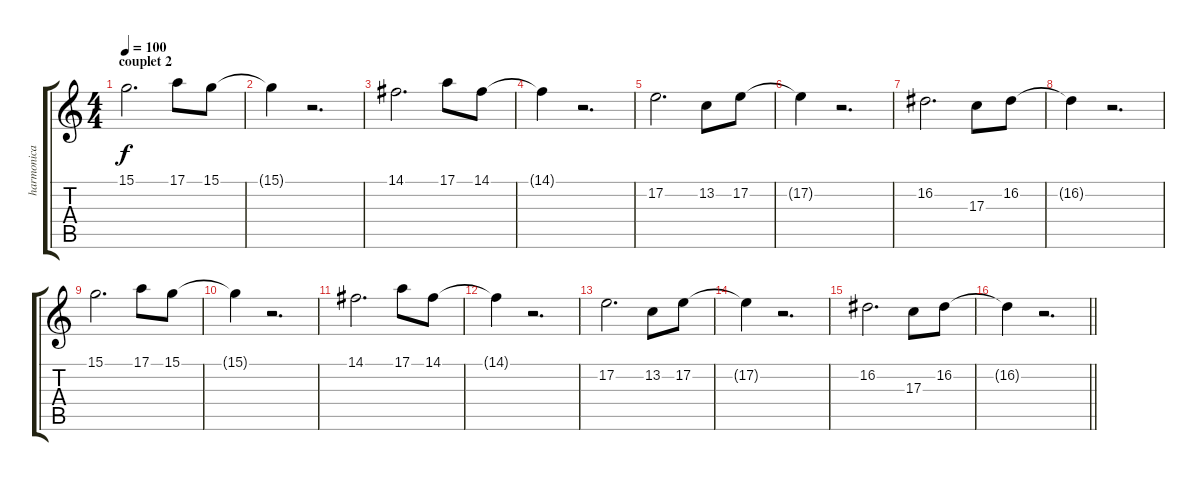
\track ("harmonica" "harmonica") {instrument harmonica}
\staff {score tabs}
\tuning (E4 B3 G3 D3 A2 E2) {hide}
\ts (4 4)
\section ("" "couplet 2")
\tempo 100
\clef g2
\ks c
15.1.2{d dy f} 17.1.8 15.1.8 |
15.1{t}.4 r.2{d} |
14.1.2{d} 17.1.8 14.1.8 |
14.1{t}.4 r.2{d} |
17.2.2{d} 13.2.8 17.2.8 |
17.2{t}.4 r.2{d} |
16.2.2{d} 17.3.8 16.2.8 |
16.2{t}.4 r.2{d} |
15.1.2{d} 17.1.8 15.1.8 |
15.1{t}.4 r.2{d} |
14.1.2{d} 17.1.8 14.1.8 |
14.1{t}.4 r.2{d} |
17.2.2{d} 13.2.8 17.2.8 |
17.2{t}.4 r.2{d} |
16.2.2{d} 17.3.8 16.2.8 |
\barLineRight lightlight
16.2{t}.4 r.2{d}
